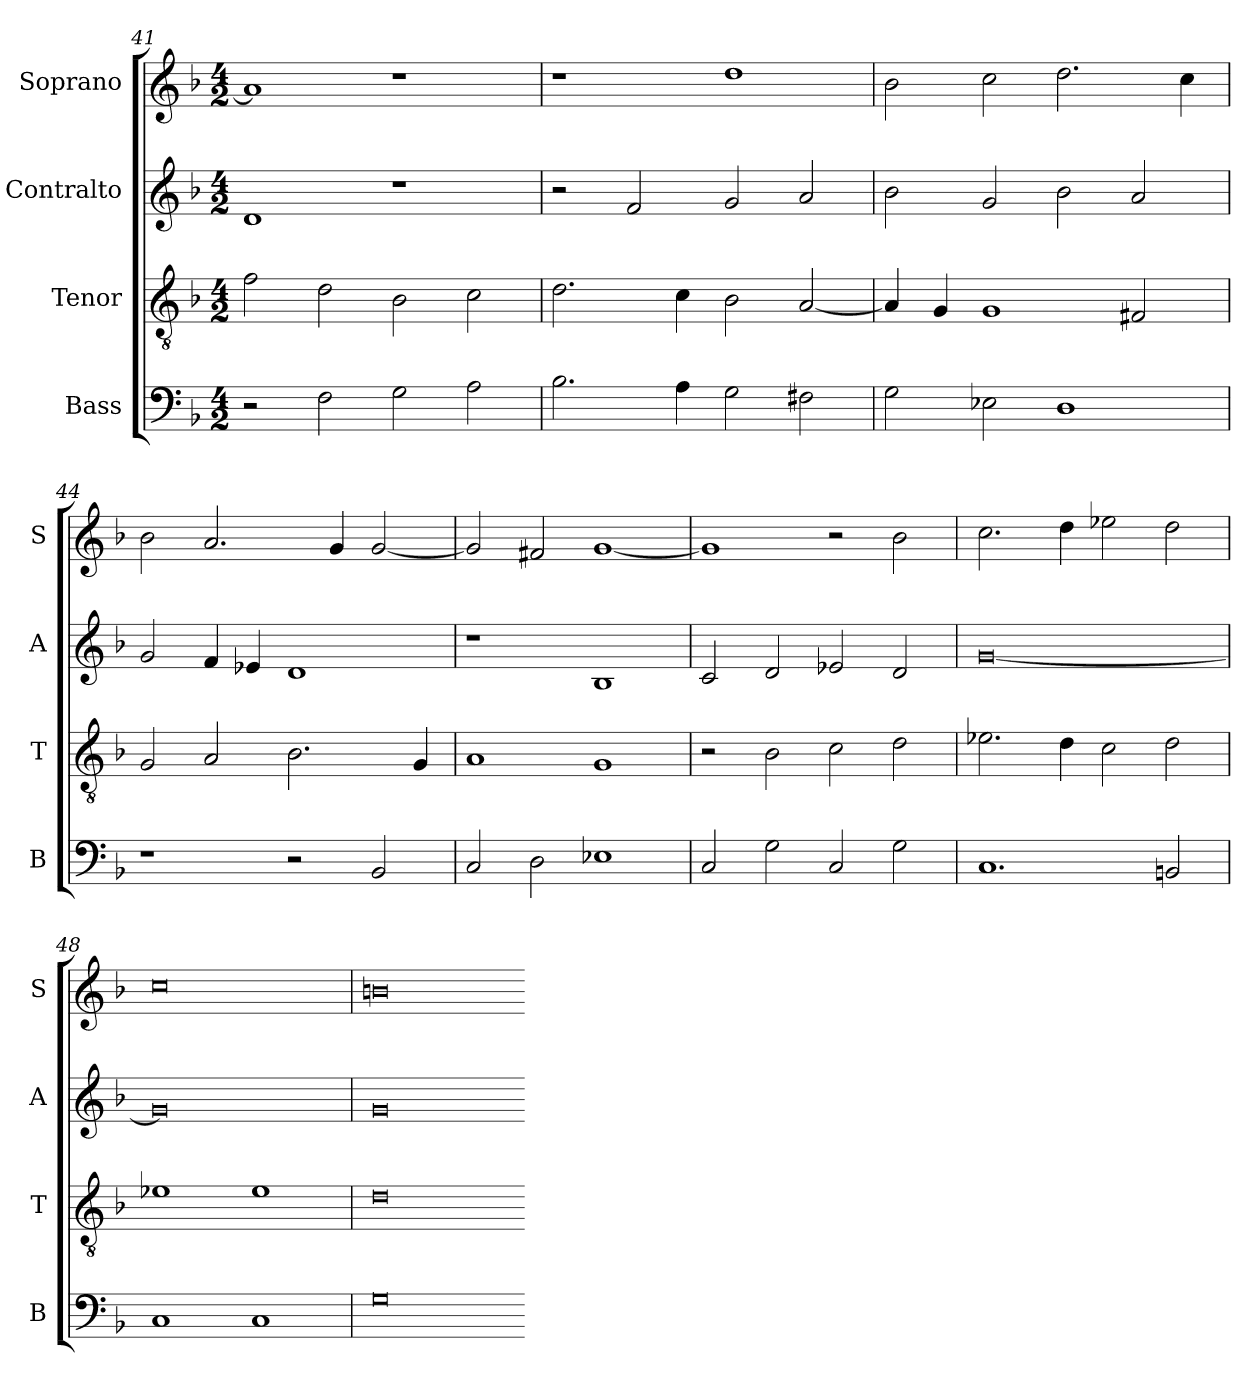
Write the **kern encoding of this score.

**kern	**kern	**kern	**kern
*part4	*part3	*part2	*part1
*staff4	*staff3	*staff2	*staff1
*I"Bass	*I"Tenor	*I"Contralto	*I"Soprano
*I'B	*I'T	*I'A	*I'S
*clefF4	*clefGv2	*clefG2	*clefG2
*k[b-]	*k[b-]	*k[b-]	*k[b-]
*G:dor	*G:dor	*G:dor	*G:dor
*M4/2	*M4/2	*M4/2	*M4/2
=41	=41	=41	=41
2r	2f	1d	1a]
2F	2d	.	.
2G	2B-	1r	1r
2A	2c	.	.
=42	=42	=42	=42
2.B-	2.d	2r	1r
.	.	2f	.
4A	4c	.	.
2G	2B-	2g	1dd
2F#X	[2A	2a	.
=43	=43	=43	=43
2G	4A]	2b-	2b-
.	4G	.	.
2E-X	1G	2g	2cc
1D	.	2b-	2.dd
.	2F#X	2a	.
.	.	.	4cc
=44	=44	=44	=44
1r	2G	2g	2b-
.	2A	4f	2.a
.	.	4e-X	.
2r	2.B-	1d	.
.	.	.	4g
2BB-	.	.	[2g
.	4G	.	.
=45	=45	=45	=45
2C	1A	1r	2g]
2D	.	.	2f#X
1E-X	1G	1B-	[1g
=46	=46	=46	=46
2C	2r	2c	1g]
2G	2B-	2d	.
2C	2c	2e-X	2r
2G	2d	2d	2b-
=47	=47	=47	=47
1.C	2.e-X	[0g	2.cc
.	4d	.	4dd
.	2c	.	2ee-X
2BBn	2d	.	2dd
=48	=48	=48	=48
1C	1e-X	0g]	0cc
1C	1e-	.	.
=49	=49	=49	=49
0G	0d	0g	0bn
=-	=-	=-	=-
*-	*-	*-	*-
